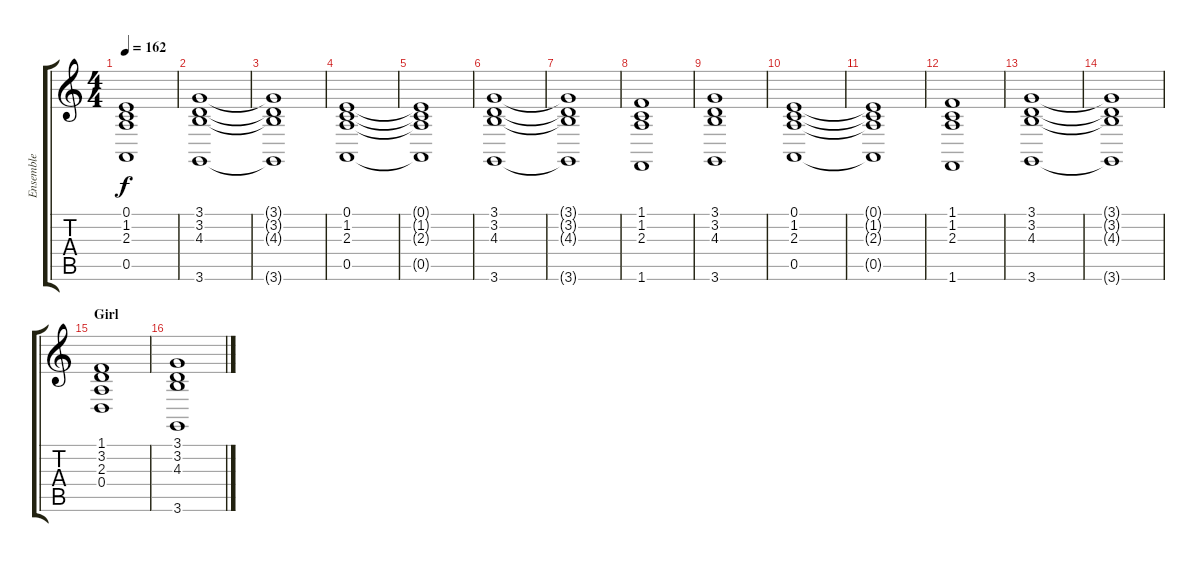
\track ("Ensemble" "Ensemble") {instrument stringensemble1}
\staff {score tabs}
\tuning (E4 B3 G3 D3 A2 E2) {hide}
\ts (4 4)
\tempo 162
\clef g2
\ks c
(0.1{t} 1.2{t} 2.3{t} 0.5{t}).1{dy f} |
(3.1 3.2 4.3 3.6).1 |
(3.1{t} 3.2{t} 4.3{t} 3.6{t}).1 |
(0.1 1.2 2.3 0.5).1 |
(0.1{t} 1.2{t} 2.3{t} 0.5{t}).1 |
(3.1 3.2 4.3 3.6).1 |
(3.1{t} 3.2{t} 4.3{t} 3.6{t}).1 |
(1.1 1.2 2.3 1.6).1 |
(3.1 3.2 4.3 3.6).1 |
(0.1 1.2 2.3 0.5).1 |
(0.1{t} 1.2{t} 2.3{t} 0.5{t}).1 |
(1.1 1.2 2.3 1.6).1 |
(3.1 3.2 4.3 3.6).1 |
(3.1{t} 3.2{t} 4.3{t} 3.6{t}).1 |
\section ("" "Girl")
(1.1 3.2 2.3 0.4).1 |
(3.1 3.2 4.3 3.6).1
